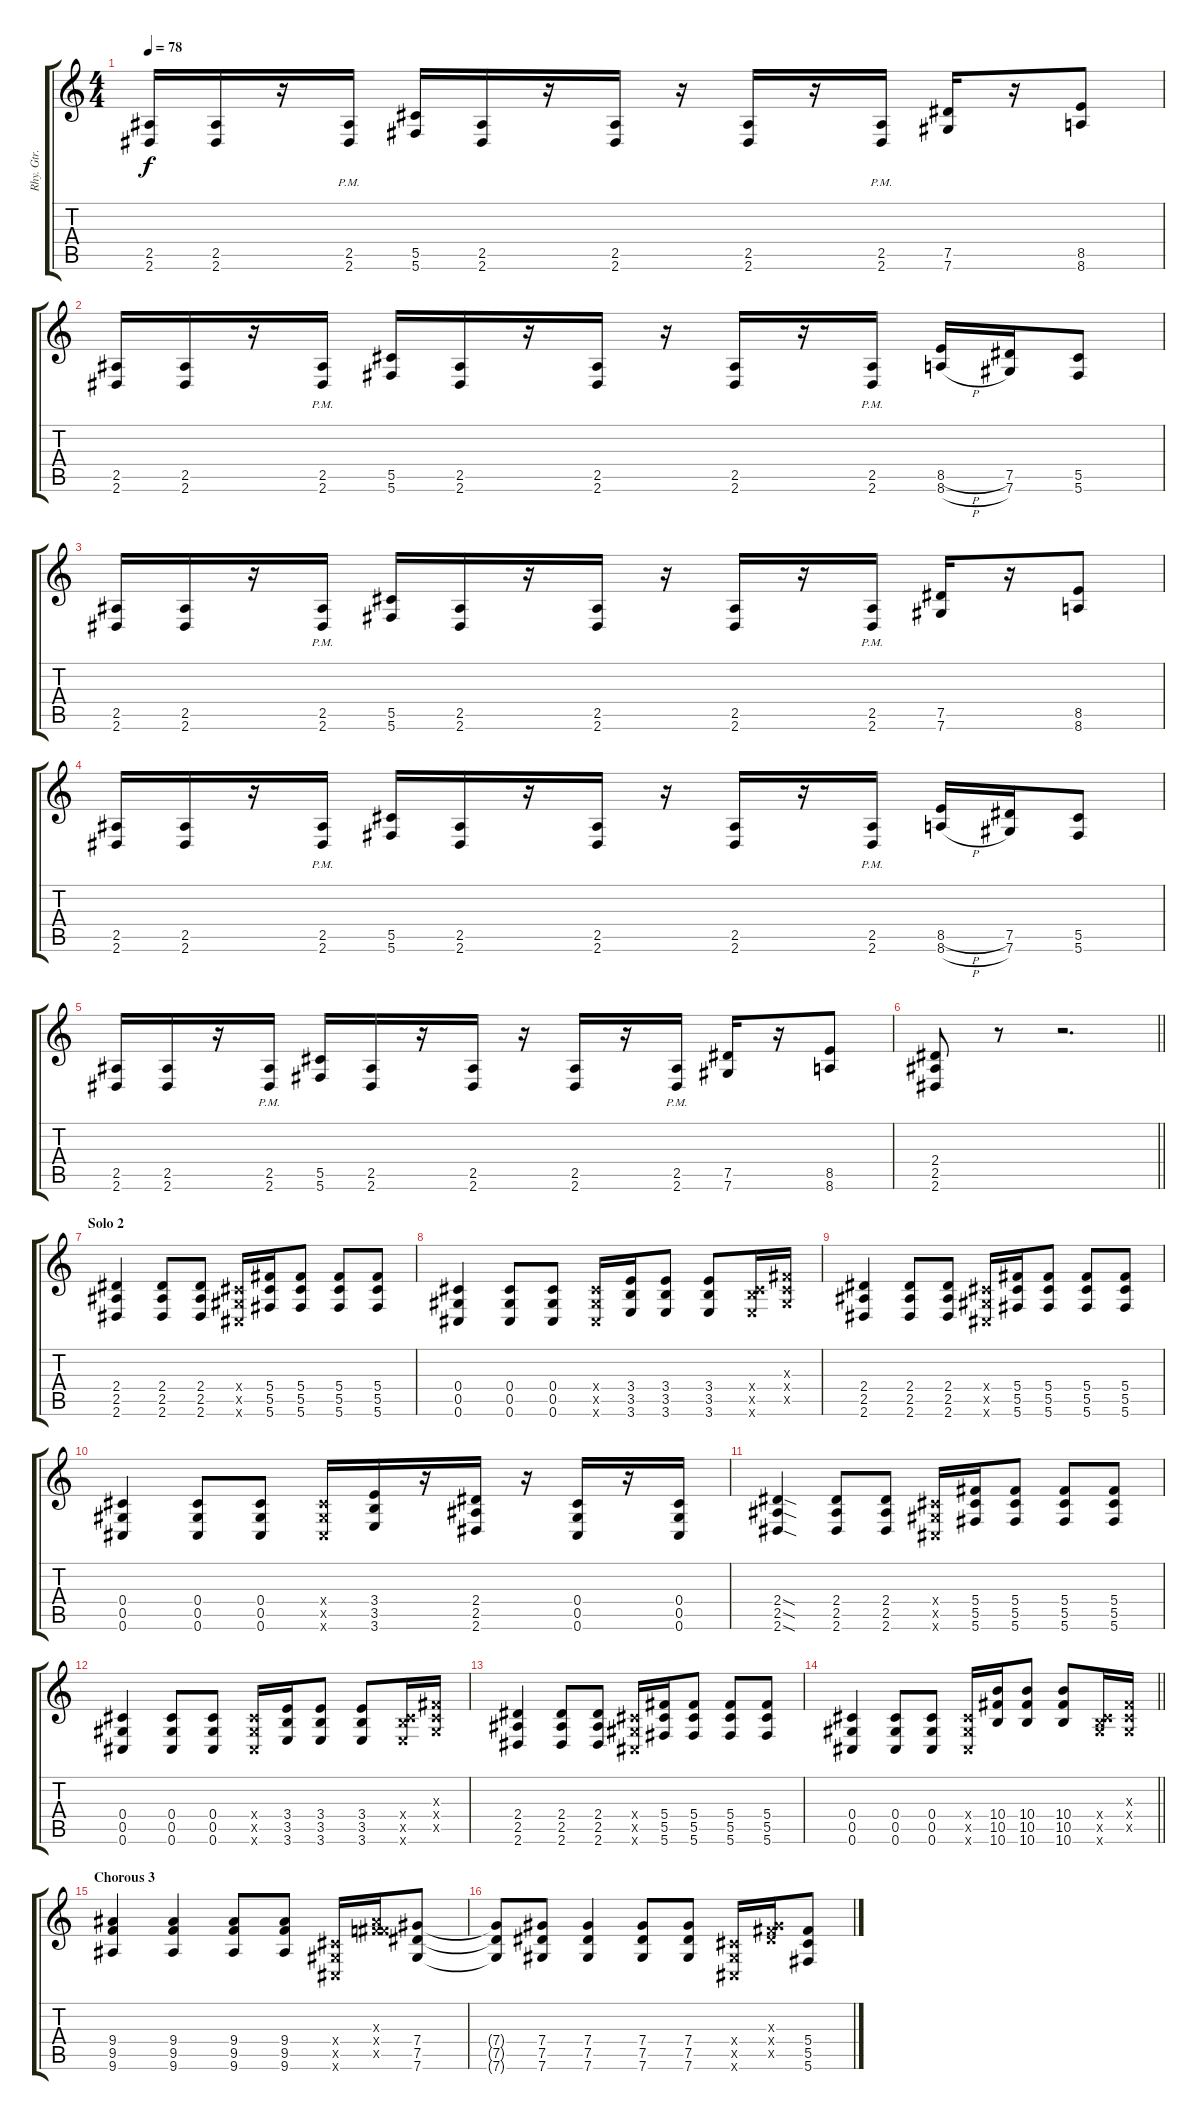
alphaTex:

\track ("Rhy. Gtr. 2" "Rhy. Gtr. ") {instrument distortionguitar}
\staff {score tabs}
\tuning (Eb4 Bb3 Gb3 Db3 Ab2 Db2) {hide}
\ts (4 4)
\tempo 78
\clef g2
\ks c
(2.5 2.6).16{dy f} (2.5 2.6).16 r.16 (2.5{pm} 2.6{pm}).16 (5.5 5.6).16 (2.5 2.6).16 r.16 (2.5 2.6).16 r.16 (2.5 2.6).16 r.16 (2.5{pm} 2.6{pm}).16 (7.5 7.6).16 r.16 (8.5 8.6).8 |
(2.5 2.6).16 (2.5 2.6).16 r.16 (2.5{pm} 2.6{pm}).16 (5.5 5.6).16 (2.5 2.6).16 r.16 (2.5 2.6).16 r.16 (2.5 2.6).16 r.16 (2.5{pm} 2.6{pm}).16 (8.5{h} 8.6{h}).16 (7.5 7.6).16 (5.5 5.6).8 |
(2.5 2.6).16 (2.5 2.6).16 r.16 (2.5{pm} 2.6{pm}).16 (5.5 5.6).16 (2.5 2.6).16 r.16 (2.5 2.6).16 r.16 (2.5 2.6).16 r.16 (2.5{pm} 2.6{pm}).16 (7.5 7.6).16 r.16 (8.5 8.6).8 |
(2.5 2.6).16 (2.5 2.6).16 r.16 (2.5{pm} 2.6{pm}).16 (5.5 5.6).16 (2.5 2.6).16 r.16 (2.5 2.6).16 r.16 (2.5 2.6).16 r.16 (2.5{pm} 2.6{pm}).16 (8.5{h} 8.6{h}).16 (7.5 7.6).16 (5.5 5.6).8 |
(2.5 2.6).16 (2.5 2.6).16 r.16 (2.5{pm} 2.6{pm}).16 (5.5 5.6).16 (2.5 2.6).16 r.16 (2.5 2.6).16 r.16 (2.5 2.6).16 r.16 (2.5{pm} 2.6{pm}).16 (7.5 7.6).16 r.16 (8.5 8.6).8 |
\barLineRight lightlight
(2.4 2.5 2.6).8 r.8 r.2{d} |
\section ("" "Solo 2")
(2.4 2.5 2.6).4 (2.4 2.5 2.6).8 (2.4 2.5 2.6).8 (0.4{x} 0.5{x} 0.6{x}).16 (5.4 5.5 5.6).16 (5.4 5.5 5.6).8 (5.4 5.5 5.6).8 (5.4 5.5 5.6).8 |
(0.4 0.5 0.6).4 (0.4 0.5 0.6).8 (0.4 0.5 0.6).8 (0.4{x} 0.5{x} 0.6{x}).16 (3.4 3.5 3.6).16 (3.4 3.5 3.6).8 (3.4 3.5 3.6).8 (0.4{x} 3.5{x} 3.6{x}).16 (0.3{x} 0.4{x} 0.5{x}).16 |
(2.4 2.5 2.6).4 (2.4 2.5 2.6).8 (2.4 2.5 2.6).8 (0.4{x} 0.5{x} 0.6{x}).16 (5.4 5.5 5.6).16 (5.4 5.5 5.6).8 (5.4 5.5 5.6).8 (5.4 5.5 5.6).8 |
(0.4 0.5 0.6).4 (0.4 0.5 0.6).8 (0.4 0.5 0.6).8 (0.4{x} 0.5{x} 0.6{x}).16 (3.4 3.5 3.6).16 r.16 (2.4 2.5 2.6).16 r.16 (0.4 0.5 0.6).16 r.16 (0.4 0.5 0.6).16 |
(2.4{sod} 2.5{sod} 2.6{sod}).4 (2.4 2.5 2.6).8 (2.4 2.5 2.6).8 (0.4{x} 0.5{x} 0.6{x}).16 (5.4 5.5 5.6).16 (5.4 5.5 5.6).8 (5.4 5.5 5.6).8 (5.4 5.5 5.6).8 |
(0.4 0.5 0.6).4 (0.4 0.5 0.6).8 (0.4 0.5 0.6).8 (0.4{x} 0.5{x} 0.6{x}).16 (3.4 3.5 3.6).16 (3.4 3.5 3.6).8 (3.4 3.5 3.6).8 (0.4{x} 3.5{x} 3.6{x}).16 (0.3{x} 0.4{x} 0.5{x}).16 |
(2.4 2.5 2.6).4 (2.4 2.5 2.6).8 (2.4 2.5 2.6).8 (0.4{x} 0.5{x} 0.6{x}).16 (5.4 5.5 5.6).16 (5.4 5.5 5.6).8 (5.4 5.5 5.6).8 (5.4 5.5 5.6).8 |
\barLineRight lightlight
(0.4 0.5 0.6).4 (0.4 0.5 0.6).8 (0.4 0.5 0.6).8 (0.4{x} 0.5{x} 0.6{x}).16 (10.4 10.5 10.6).16 (10.4 10.5 10.6).8 (10.4 10.5 10.6).8 (0.4{x} 0.5{x} 10.6{x}).16 (0.3{x} 0.4{x} 0.5{x}).16 |
\section ("" "Chorous 3")
(9.4 9.5 9.6).4 (9.4 9.5 9.6).4 (9.4 9.5 9.6).8 (9.4 9.5 9.6).8 (0.4{x} 0.5{x} 0.6{x}).16 (0.3{x} 9.4{x} 9.5{x}).16 (7.4 7.5 7.6).8 |
(7.4{t} 7.5{t} 7.6{t}).8 (7.4 7.5 7.6).8 (7.4 7.5 7.6).4 (7.4 7.5 7.6).8 (7.4 7.5 7.6).8 (0.4{x} 0.5{x} 0.6{x}).16 (0.3{x} 7.4{x} 7.5{x}).16 (5.4 5.5 5.6).8
